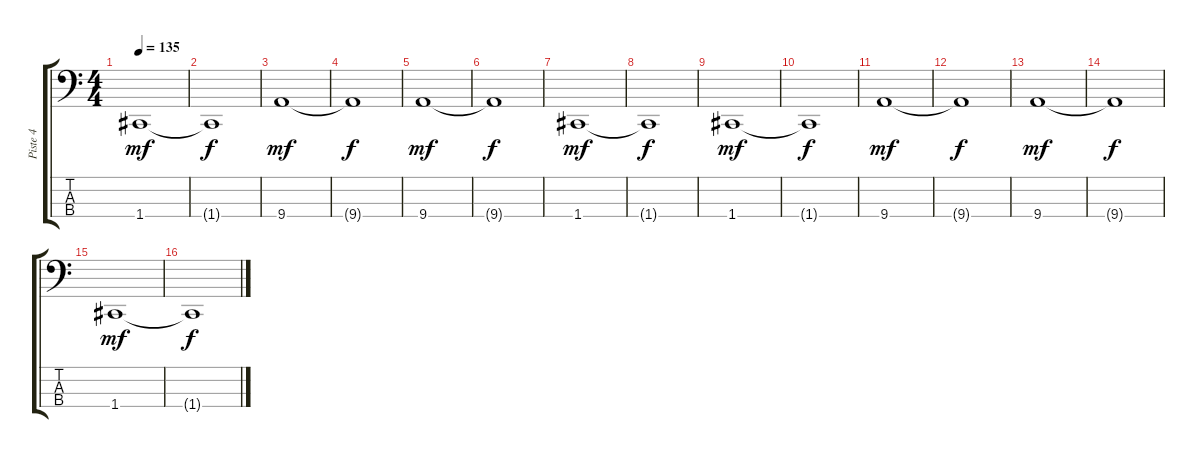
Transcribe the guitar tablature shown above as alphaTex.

\track ("Piste 4" "Piste 4") {instrument electricbassfinger}
\staff {score tabs}
\tuning (F2 C2 G1 C1) {hide}
\ts (4 4)
\tempo 135
\clef f4
\ks c
1.4.1{dy mf} |
1.4{t}.1{dy f} |
9.4.1{dy mf} |
9.4{t}.1{dy f} |
9.4.1{dy mf} |
9.4{t}.1{dy f} |
1.4.1{dy mf} |
1.4{t}.1{dy f} |
1.4.1{dy mf} |
1.4{t}.1{dy f} |
9.4.1{dy mf} |
9.4{t}.1{dy f} |
9.4.1{dy mf} |
9.4{t}.1{dy f} |
1.4.1{dy mf} |
1.4{t}.1{dy f}
